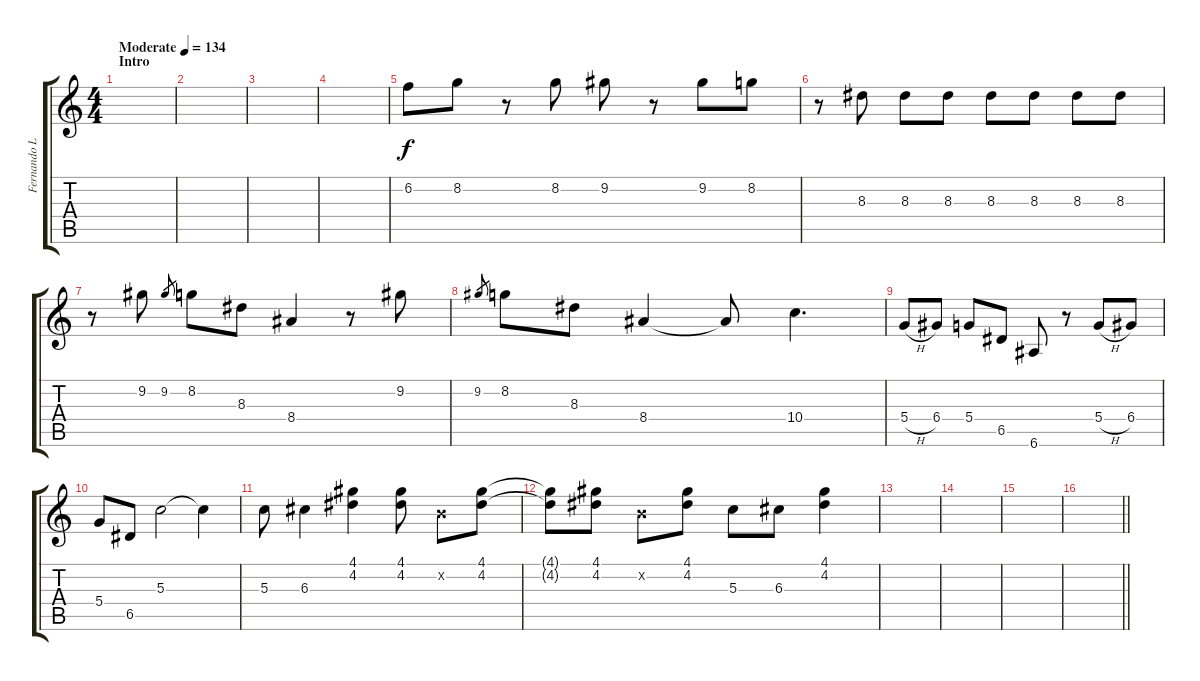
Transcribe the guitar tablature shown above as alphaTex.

\track ("Fernando Lamoneda" "Fernando L") {instrument distortionguitar}
\staff {score tabs}
\tuning (E4 B3 G3 D3 A2 E2) {hide}
\ts (4 4)
\section ("" "Intro")
\tempo (134 "Moderate")
\clef g2
\ks c
|
|
|
|
6.2.8 8.2.8 r.8 8.2.8 9.2.8 r.8 9.2.8 8.2.8 |
r.8 8.3.8 8.3.8 8.3.8 8.3.8 8.3.8 8.3.8 8.3.8 |
r.8 9.2.8 9.2.8{gr} 8.2.8 8.3.8 8.4.4 r.8 9.2.8 |
9.2.8{gr} 8.2.8 8.3.8 8.4.4 8.4{t}.8 10.4.4{d} |
5.4{h}.8 6.4.8 5.4.8 6.5.8 6.6.8 r.8 5.4{h}.8 6.4.8 |
5.4.8 6.5.8 5.3.2 5.3{t}.4 |
5.3.8 6.3.4 (4.1 4.2).4 (4.1 4.2).8 0.2{x}.8 (4.1 4.2).8 |
(4.1{t} 4.2{t}).8 (4.1 4.2).8 0.2{x}.8 (4.1 4.2).8 5.3.8 6.3.8 (4.1 4.2).4 |
|
|
|
\barLineRight lightlight
